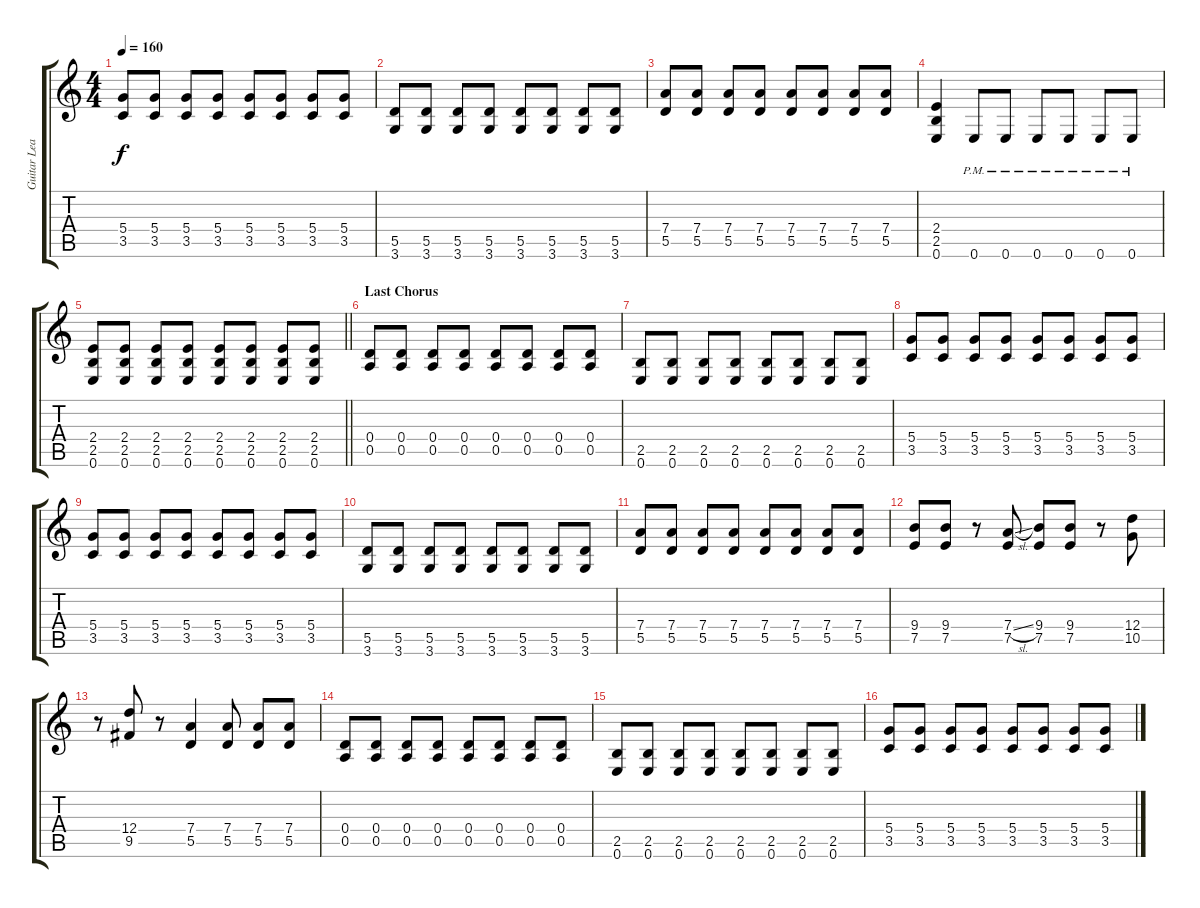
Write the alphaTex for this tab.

\track ("Guitar Lead" "Guitar Lea") {instrument distortionguitar}
\staff {score tabs}
\tuning (E4 B3 G3 D3 A2 E2) {hide}
\ts (4 4)
\tempo 160
\clef g2
\ks c
(5.4 3.5).8{dy f} (5.4 3.5).8 (5.4 3.5).8 (5.4 3.5).8 (5.4 3.5).8 (5.4 3.5).8 (5.4 3.5).8 (5.4 3.5).8 |
(5.5 3.6).8 (5.5 3.6).8 (5.5 3.6).8 (5.5 3.6).8 (5.5 3.6).8 (5.5 3.6).8 (5.5 3.6).8 (5.5 3.6).8 |
(7.4 5.5).8 (7.4 5.5).8 (7.4 5.5).8 (7.4 5.5).8 (7.4 5.5).8 (7.4 5.5).8 (7.4 5.5).8 (7.4 5.5).8 |
(2.4 2.5 0.6).4 0.6{pm}.8 0.6{pm}.8 0.6{pm}.8 0.6{pm}.8 0.6{pm}.8 0.6{pm}.8 |
\barLineRight lightlight
(2.4 2.5 0.6).8 (2.4 2.5 0.6).8 (2.4 2.5 0.6).8 (2.4 2.5 0.6).8 (2.4 2.5 0.6).8 (2.4 2.5 0.6).8 (2.4 2.5 0.6).8 (2.4 2.5 0.6).8 |
\section ("" "Last Chorus")
(0.4 0.5).8{balance 16} (0.4 0.5).8 (0.4 0.5).8 (0.4 0.5).8 (0.4 0.5).8 (0.4 0.5).8 (0.4 0.5).8 (0.4 0.5).8 |
(2.5 0.6).8 (2.5 0.6).8 (2.5 0.6).8 (2.5 0.6).8 (2.5 0.6).8 (2.5 0.6).8 (2.5 0.6).8 (2.5 0.6).8 |
(5.4 3.5).8 (5.4 3.5).8 (5.4 3.5).8 (5.4 3.5).8 (5.4 3.5).8 (5.4 3.5).8 (5.4 3.5).8 (5.4 3.5).8 |
(5.4 3.5).8 (5.4 3.5).8 (5.4 3.5).8 (5.4 3.5).8 (5.4 3.5).8 (5.4 3.5).8 (5.4 3.5).8 (5.4 3.5).8 |
(5.5 3.6).8 (5.5 3.6).8 (5.5 3.6).8 (5.5 3.6).8 (5.5 3.6).8 (5.5 3.6).8 (5.5 3.6).8 (5.5 3.6).8 |
(7.4 5.5).8 (7.4 5.5).8 (7.4 5.5).8 (7.4 5.5).8 (7.4 5.5).8 (7.4 5.5).8 (7.4 5.5).8 (7.4 5.5).8 |
(9.4 7.5).8 (9.4 7.5).8 r.8 (7.4{sl} 7.5).8 (9.4 7.5).8 (9.4 7.5).8 r.8 (12.4 10.5).8 |
r.8 (12.4 9.5).8 r.8 (7.4 5.5).4 (7.4 5.5).8 (7.4 5.5).8 (7.4 5.5).8 |
(0.4 0.5).8 (0.4 0.5).8 (0.4 0.5).8 (0.4 0.5).8 (0.4 0.5).8 (0.4 0.5).8 (0.4 0.5).8 (0.4 0.5).8 |
(2.5 0.6).8 (2.5 0.6).8 (2.5 0.6).8 (2.5 0.6).8 (2.5 0.6).8 (2.5 0.6).8 (2.5 0.6).8 (2.5 0.6).8 |
(5.4 3.5).8 (5.4 3.5).8 (5.4 3.5).8 (5.4 3.5).8 (5.4 3.5).8 (5.4 3.5).8 (5.4 3.5).8 (5.4 3.5).8
